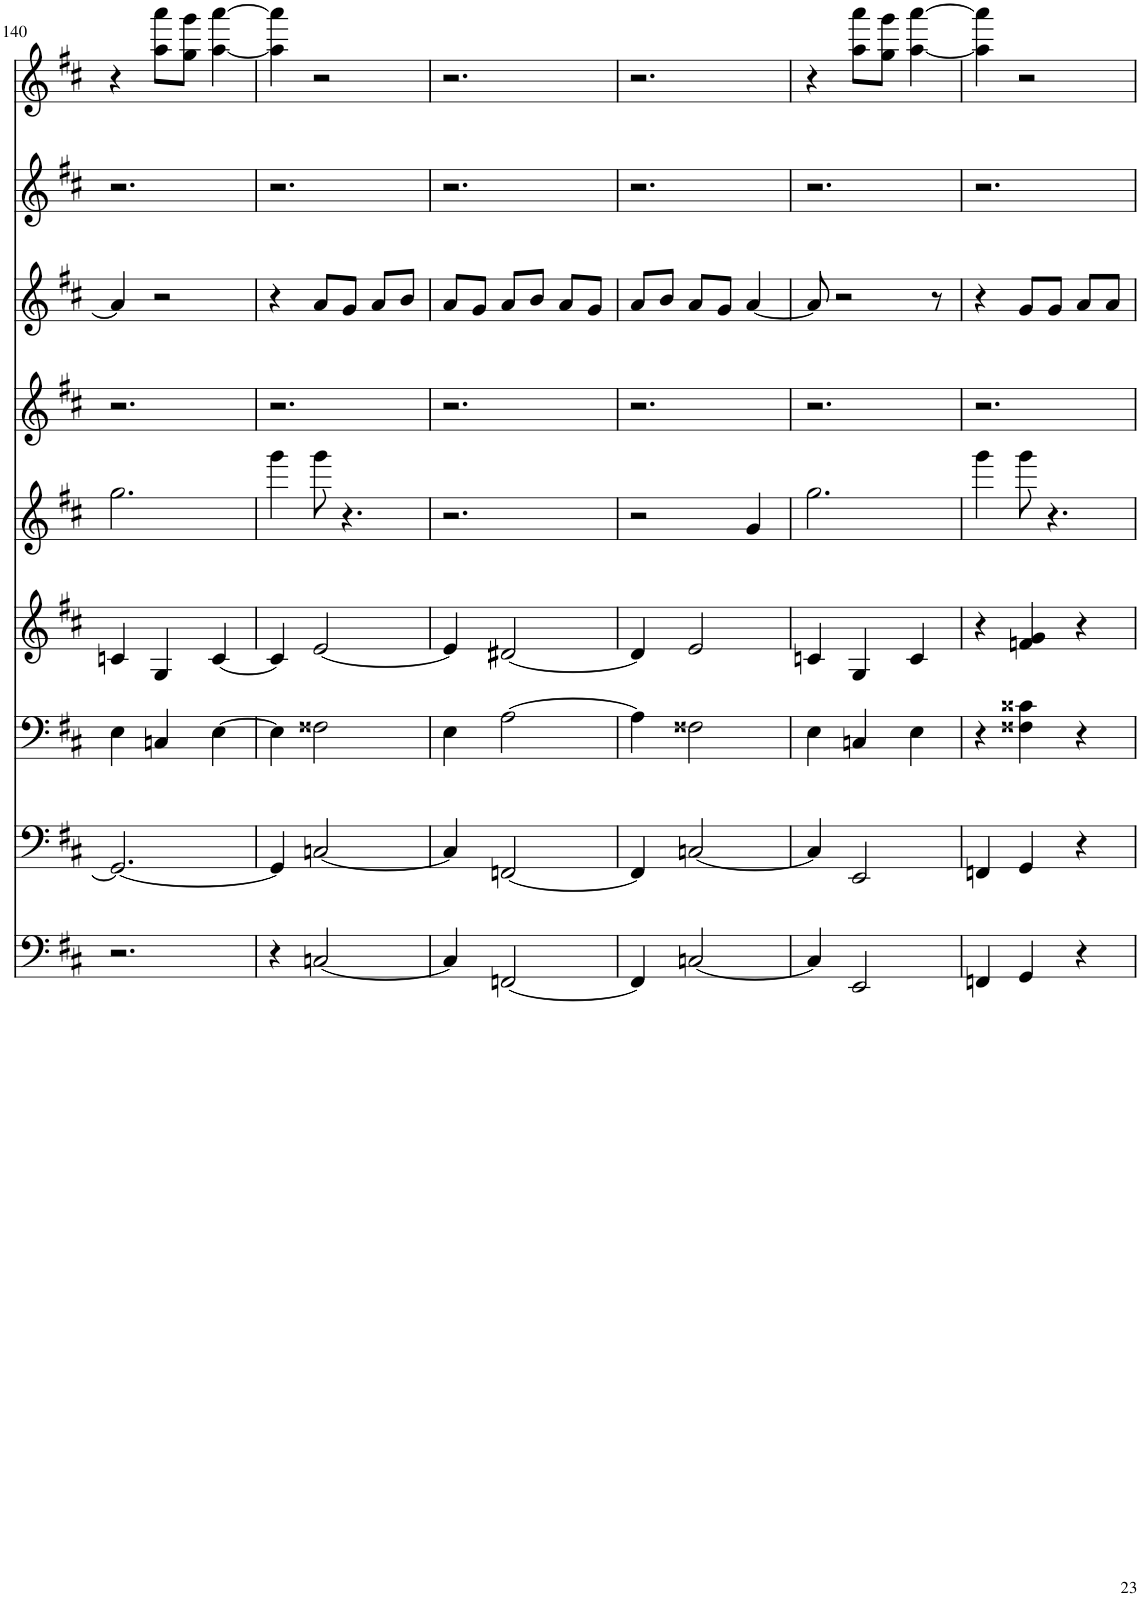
**kern	**kern	**kern	**kern	**kern	**kern	**kern	**kern	**kern
*part9	*part8	*part7	*part6	*part5	*part4	*part3	*part2	*part1
*staff9	*staff8	*staff7	*staff6	*staff5	*staff4	*staff3	*staff2	*staff1
*I"Double Bass	*I"Violoncello	*I"Viola	*I"Violine II	*I"Violin I	*I"Xylophone	*I"Trumpet	*I"French Horn	*I"Piccolo
*	*	*	*	*	*I'Xyl.	*I'Tpt	*I'Hn	*I'Picc
!!LO:PB:g=z
*clefF4	*clefF4	*clefF4	*clefG2	*clefG2	*clefG2	*clefG2	*clefG2	*clefG2
*	*	*	*	*	*	*Trd1c2	*Trd4c7	*Trd-7c-12
*k[f#c#]	*k[f#c#]	*k[f#c#]	*k[f#c#]	*k[f#c#]	*k[f#c#]	*k[f#c#]	*k[f#c#]	*k[f#c#]
*M3/4	*M3/4	*M3/4	*M3/4	*M3/4	*M3/4	*M3/4	*M3/4	*M3/4
=140	=140	=140	=140	=140	=140	=140	=140	=140
2.r	2.GG/_	4E\	4cn/	2.gg\	2.r	4a/]	2.r	4r
.	.	4Cn/	4G/	.	.	2r	.	8aa\ 8aaa\L
.	.	.	.	.	.	.	.	8gg\ 8ggg\J
.	.	[4E\	[4c/	.	.	.	.	[4aa\ [4aaa\
=141	=141	=141	=141	=141	=141	=141	=141	=141
4r	4GG/]	4E\]	4c/]	4ggg\	2.r	4r	2.r	4aa\] 4aaa\]
[2Cn/	[2Cn/	2F##X\	[2e/	8ggg\	.	8a/L	.	2r
.	.	.	.	4.r	.	8g/J	.	.
.	.	.	.	.	.	8a/L	.	.
.	.	.	.	.	.	8b/J	.	.
=142	=142	=142	=142	=142	=142	=142	=142	=142
4C/]	4C/]	4E\	4e/]	2.r	2.r	8a/L	2.r	2.r
.	.	.	.	.	.	8g/J	.	.
[2FFn/	[2FFn/	[2A\	[2d#X/	.	.	8a/L	.	.
.	.	.	.	.	.	8b/J	.	.
.	.	.	.	.	.	8a/L	.	.
.	.	.	.	.	.	8g/J	.	.
=143	=143	=143	=143	=143	=143	=143	=143	=143
4FF/]	4FF/]	4A\]	4d#/]	2r	2.r	8a/L	2.r	2.r
.	.	.	.	.	.	8b/J	.	.
[2Cn/	[2Cn/	2F##X\	2e/	.	.	8a/L	.	.
.	.	.	.	.	.	8g/J	.	.
.	.	.	.	4g/	.	[4a/	.	.
=144	=144	=144	=144	=144	=144	=144	=144	=144
4C/]	4C/]	4E\	4cn/	2.gg\	2.r	8a/]	2.r	4r
.	.	.	.	.	.	2r	.	.
2EE/	2EE/	4Cn/	4G/	.	.	.	.	8aa\ 8aaa\L
.	.	.	.	.	.	.	.	8gg\ 8ggg\J
.	.	4E\	4c/	.	.	.	.	[4aa\ [4aaa\
.	.	.	.	.	.	8r	.	.
=145	=145	=145	=145	=145	=145	=145	=145	=145
4FFn/	4FFn/	4r	4r	4ggg\	2.r	4r	2.r	4aa\] 4aaa\]
4GG/	4GG/	4F##X\ 4c##X\	4fn/ 4g/	8ggg\	.	8g/L	.	2r
.	.	.	.	4.r	.	8g/J	.	.
4r	4r	4r	4r	.	.	8a/L	.	.
.	.	.	.	.	.	8a/J	.	.
=	=	=	=	=	=	=	=	=
*-	*-	*-	*-	*-	*-	*-	*-	*-
